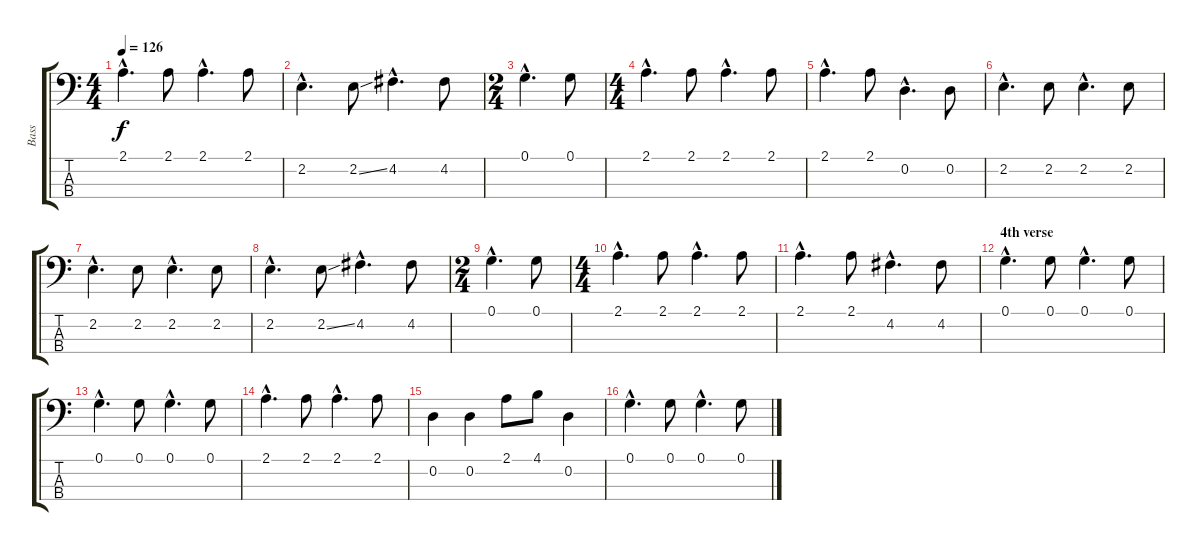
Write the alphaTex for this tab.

\track ("Bass" "Bass") {instrument electricbassfinger}
\staff {score tabs}
\tuning (G2 D2 A1 E1) {hide}
\ts (4 4)
\tempo 126
\clef f4
\ks c
2.1{hac}.4{d dy f} 2.1.8 2.1{hac}.4{d} 2.1.8 |
2.2{hac}.4{d} 2.2{ss}.8 4.2{hac}.4{d} 4.2.8 |
\ts (2 4)
0.1{hac}.4{d} 0.1.8 |
\ts (4 4)
2.1{hac}.4{d} 2.1.8 2.1{hac}.4{d} 2.1.8 |
2.1{hac}.4{d} 2.1.8 0.2{hac}.4{d} 0.2.8 |
2.2{hac}.4{d} 2.2.8 2.2{hac}.4{d} 2.2.8 |
2.2{hac}.4{d} 2.2.8 2.2{hac}.4{d} 2.2.8 |
2.2{hac}.4{d} 2.2{ss}.8 4.2{hac}.4{d} 4.2.8 |
\ts (2 4)
0.1{hac}.4{d} 0.1.8 |
\ts (4 4)
2.1{hac}.4{d} 2.1.8 2.1{hac}.4{d} 2.1.8 |
2.1{hac}.4{d} 2.1.8 4.2{hac}.4{d} 4.2.8 |
\section ("" "4th verse")
0.1{hac}.4{d} 0.1.8 0.1{hac}.4{d} 0.1.8 |
0.1{hac}.4{d} 0.1.8 0.1{hac}.4{d} 0.1.8 |
2.1{hac}.4{d} 2.1.8 2.1{hac}.4{d} 2.1.8 |
0.2.4 0.2.4 2.1.8 4.1.8 0.2.4 |
0.1{hac}.4{d} 0.1.8 0.1{hac}.4{d} 0.1.8
